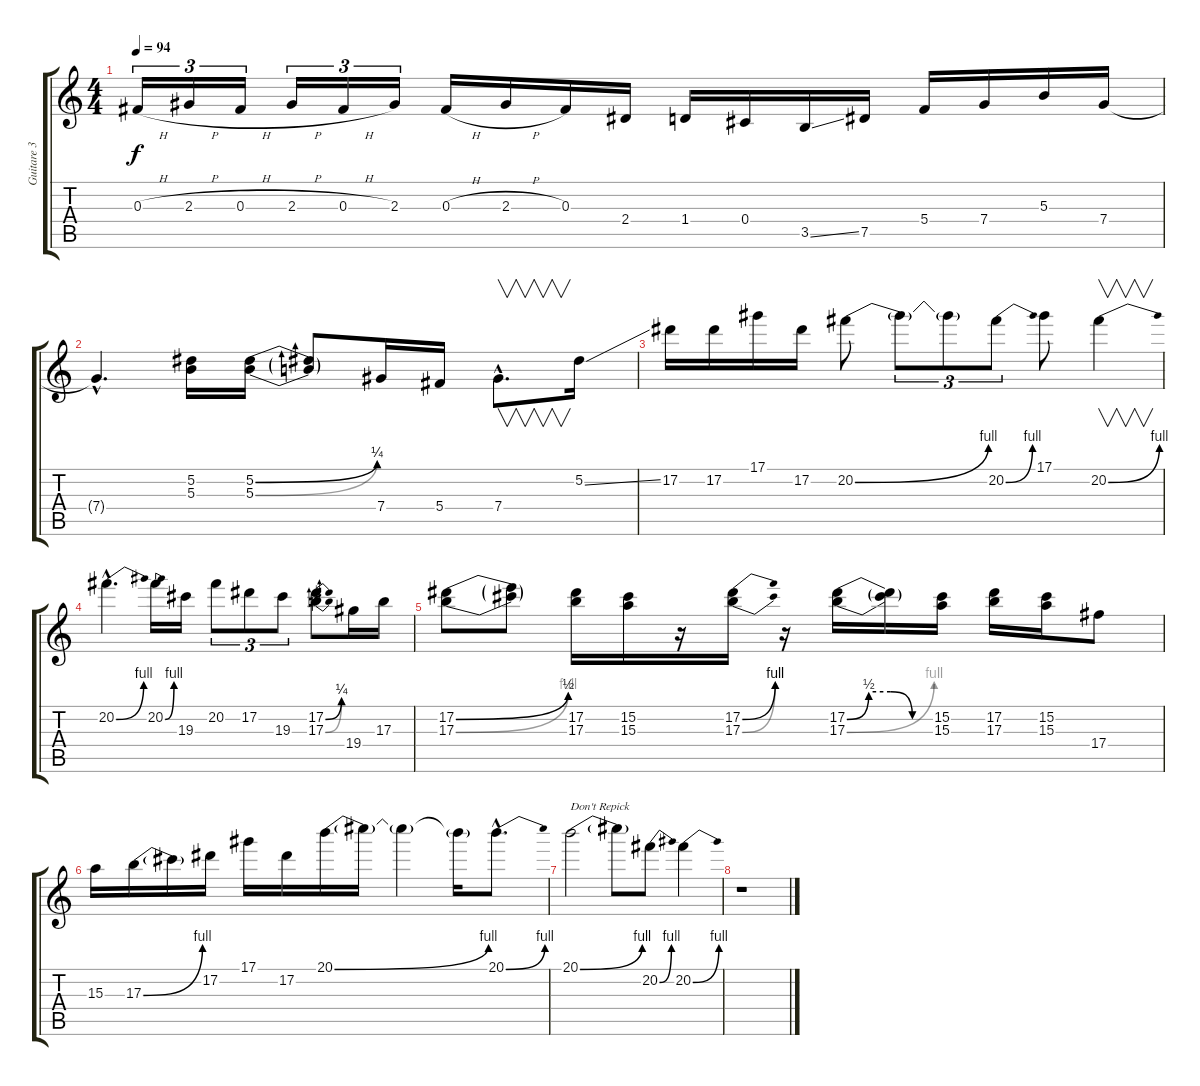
\track ("Guitare 3" "Guitare 3") {instrument distortionguitar}
\staff {score tabs}
\tuning (Eb4 Bb3 Gb3 Db3 Ab2 Eb2) {hide}
\ts (4 4)
\tempo 94
\clef g2
\ks c
0.3{h}.16{tu (3 2) dy f} 2.3{h}.16{tu (3 2)} 0.3{h}.16{tu (3 2)} 2.3{h}.16{tu (3 2)} 0.3{h}.16{tu (3 2)} 2.3.16{tu (3 2)} 0.3{h}.16 2.3{h}.16 0.3.16 2.4.16 1.4.16 0.4.16 3.5{ss}.16 7.5.16 5.4.16 7.4.16 5.3.16 7.4.16 |
7.4{hac t}.4{d} (5.2 5.3).16 (5.2{be (bend 0 0 60 1)} 5.3{be (bend 0 0 60 1)}).16 (5.2{t} 5.3{t}).8 7.4.16 5.4.16 7.4{hac}.8{v d} 5.2{ss}.16 |
17.2.16 17.2.16 17.1.16 17.2.16 20.2{be (bend 0 0 60 4)}.8 20.2{t}.8{tu (3 2)} 20.2{t}.8{tu (3 2)} 20.2{be (bend 0 0 60 4)}.8{tu (3 2)} 17.1.8 20.2{be (bend 0 0 60 4)}.4{v} |
20.2{be (bend 0 0 60 4) hac}.4{d} 20.2{be (bend 0 0 60 4)}.16 19.3.16 20.2.8{tu (3 2)} 17.2.8{tu (3 2)} 19.3.8{tu (3 2)} (17.2{be (bend 0 0 60 1)} 17.3{be (bend 0 0 60 1)}).8 19.4.16 17.3.16 |
(17.2{be (bend 0 0 60 2)} 17.3{be (bend 0 0 60 4)}).8 (17.2{t} 17.3{t}).8 (17.2 17.3).16 (15.2 15.3).16 r.16 (17.2{be (bend 0 0 60 4)} 17.3{be (bend 0 0 60 4)}).16 r.16 (17.2{be (custom 0 0 15 2 30 2 45 0 60 0)} 17.3{be (bend 0 0 60 4)}).16 (17.2{t} 17.3{t}).16 (15.2 15.3).16 (17.2 17.3).16 (15.2 15.3).16 17.4.8 |
15.3.16 17.3{be (bend 0 0 60 4)}.16 17.3{t}.16 17.2.16 17.1.16 17.2.16 20.1{be (bend 0 0 60 4)}.16 20.1{t}.16 20.1{t}.4 20.1{t}.16 20.1{be (bend 0 0 60 4) hac}.8{d} |
20.1{be (bend 0 0 60 4)}.2{txt "Don't Repick"} 20.1{t}.8 20.2{be (bend 0 0 60 4)}.8 20.2{be (bend 0 0 60 4)}.4 |
r.1
